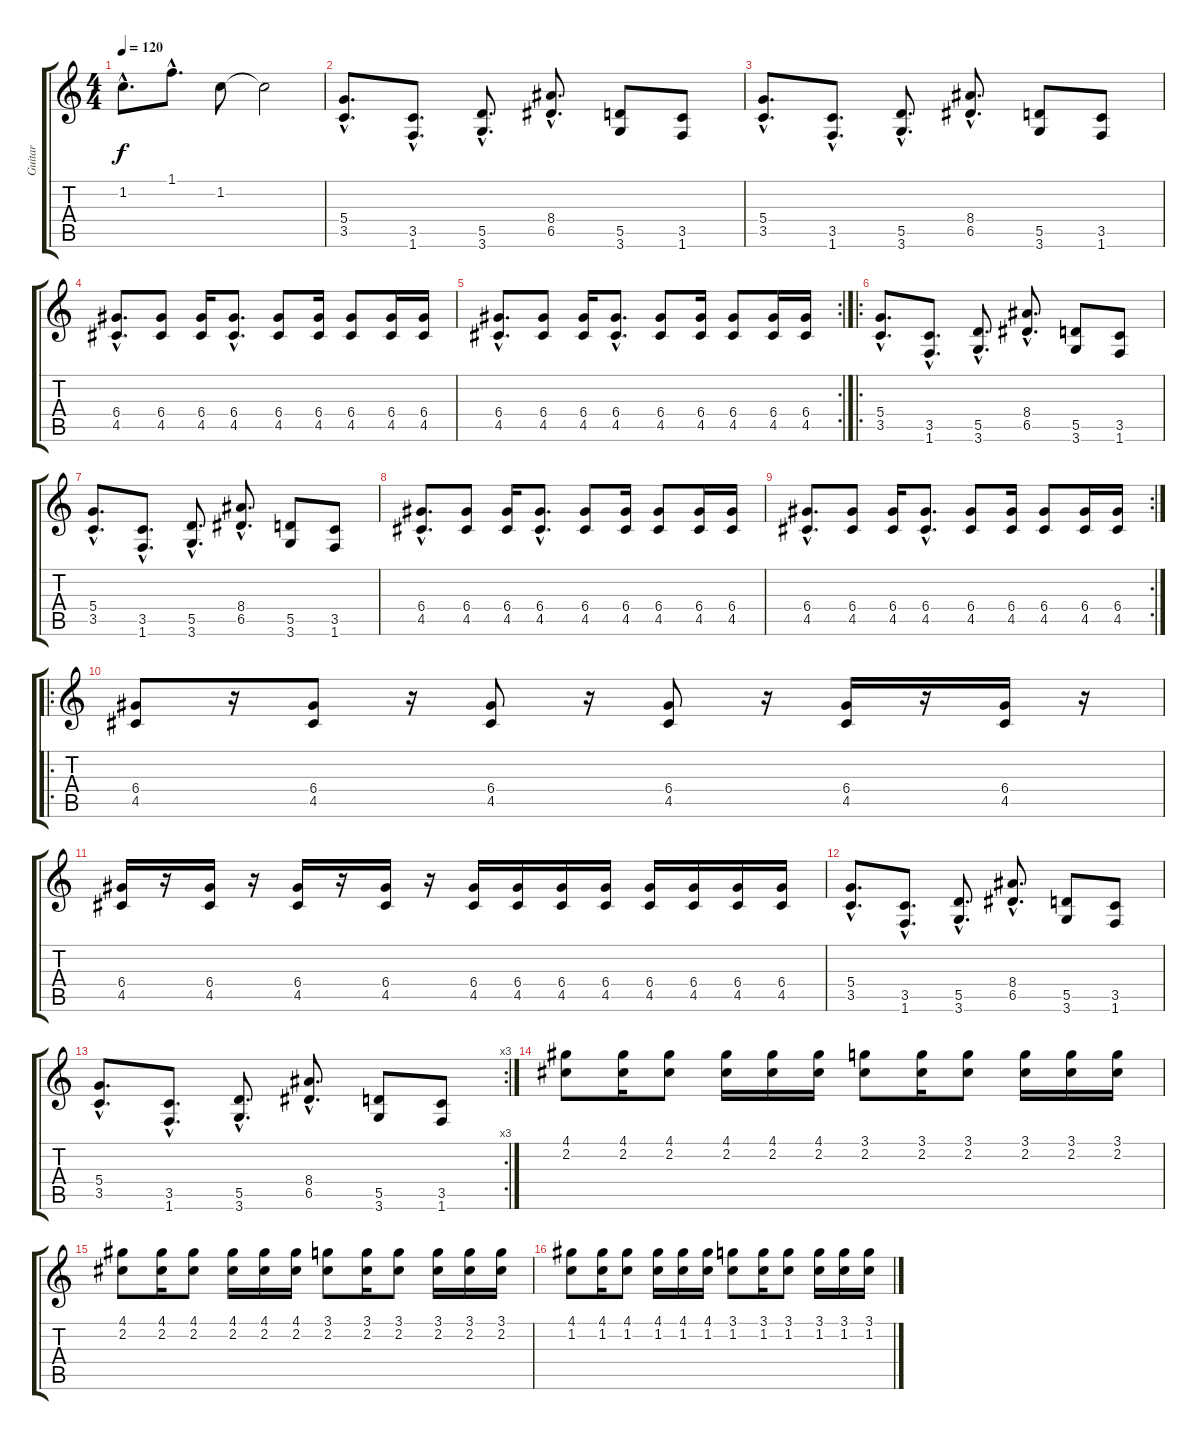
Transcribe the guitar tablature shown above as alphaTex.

\track ("Guitar" "Guitar") {instrument distortionguitar}
\staff {score tabs}
\tuning (E4 B3 G3 D3 A2 E2) {hide}
\ts (4 4)
\tempo 120
\clef g2
\ks c
1.2{hac}.8{d dy f} 1.1{hac}.8{d} 1.2.8 1.2{t}.2 |
(5.4{hac} 3.5{hac}).8{d instrument distortionguitar} (3.5{hac} 1.6{hac}).8{d} (5.5{hac} 3.6{hac}).8{d} (8.4{hac} 6.5{hac}).8{d} (5.5 3.6).8 (3.5 1.6).8 |
(5.4{hac} 3.5{hac}).8{d} (3.5{hac} 1.6{hac}).8{d} (5.5{hac} 3.6{hac}).8{d} (8.4{hac} 6.5{hac}).8{d} (5.5 3.6).8 (3.5 1.6).8 |
(6.4{hac} 4.5{hac}).8{d} (6.4 4.5).8 (6.4 4.5).16 (6.4{hac} 4.5{hac}).8{d} (6.4 4.5).8 (6.4 4.5).16 (6.4 4.5).8 (6.4 4.5).16 (6.4 4.5).16 |
\rc 2
(6.4{hac} 4.5{hac}).8{d} (6.4 4.5).8 (6.4 4.5).16 (6.4{hac} 4.5{hac}).8{d} (6.4 4.5).8 (6.4 4.5).16 (6.4 4.5).8 (6.4 4.5).16 (6.4 4.5).16 |
\ro
(5.4{hac} 3.5{hac}).8{d} (3.5{hac} 1.6{hac}).8{d} (5.5{hac} 3.6{hac}).8{d} (8.4{hac} 6.5{hac}).8{d} (5.5 3.6).8 (3.5 1.6).8 |
(5.4{hac} 3.5{hac}).8{d} (3.5{hac} 1.6{hac}).8{d} (5.5{hac} 3.6{hac}).8{d} (8.4{hac} 6.5{hac}).8{d} (5.5 3.6).8 (3.5 1.6).8 |
(6.4{hac} 4.5{hac}).8{d} (6.4 4.5).8 (6.4 4.5).16 (6.4{hac} 4.5{hac}).8{d} (6.4 4.5).8 (6.4 4.5).16 (6.4 4.5).8 (6.4 4.5).16 (6.4 4.5).16 |
\rc 2
(6.4{hac} 4.5{hac}).8{d} (6.4 4.5).8 (6.4 4.5).16 (6.4{hac} 4.5{hac}).8{d} (6.4 4.5).8 (6.4 4.5).16 (6.4 4.5).8 (6.4 4.5).16 (6.4 4.5).16 |
\ro
(6.4 4.5).8 r.16 (6.4 4.5).8 r.16 (6.4 4.5).8 r.16 (6.4 4.5).8 r.16 (6.4 4.5).16 r.16 (6.4 4.5).16 r.16 |
(6.4 4.5).16 r.16 (6.4 4.5).16 r.16 (6.4 4.5).16 r.16 (6.4 4.5).16 r.16 (6.4 4.5).16 (6.4 4.5).16 (6.4 4.5).16 (6.4 4.5).16 (6.4 4.5).16 (6.4 4.5).16 (6.4 4.5).16 (6.4 4.5).16 |
(5.4{hac} 3.5{hac}).8{d} (3.5{hac} 1.6{hac}).8{d} (5.5{hac} 3.6{hac}).8{d} (8.4{hac} 6.5{hac}).8{d} (5.5 3.6).8 (3.5 1.6).8 |
\rc 3
(5.4{hac} 3.5{hac}).8{d} (3.5{hac} 1.6{hac}).8{d} (5.5{hac} 3.6{hac}).8{d} (8.4{hac} 6.5{hac}).8{d} (5.5 3.6).8 (3.5 1.6).8 |
(4.1 2.2).8{instrument electricguitarclean} (4.1 2.2).16 (4.1 2.2).8 (4.1 2.2).16 (4.1 2.2).16 (4.1 2.2).16 (3.1 2.2).8 (3.1 2.2).16 (3.1 2.2).8 (3.1 2.2).16 (3.1 2.2).16 (3.1 2.2).16 |
(4.1 2.2).8 (4.1 2.2).16 (4.1 2.2).8 (4.1 2.2).16 (4.1 2.2).16 (4.1 2.2).16 (3.1 2.2).8 (3.1 2.2).16 (3.1 2.2).8 (3.1 2.2).16 (3.1 2.2).16 (3.1 2.2).16 |
(4.1 1.2).8 (4.1 1.2).16 (4.1 1.2).8 (4.1 1.2).16 (4.1 1.2).16 (4.1 1.2).16 (3.1 1.2).8 (3.1 1.2).16 (3.1 1.2).8 (3.1 1.2).16 (3.1 1.2).16 (3.1 1.2).16
